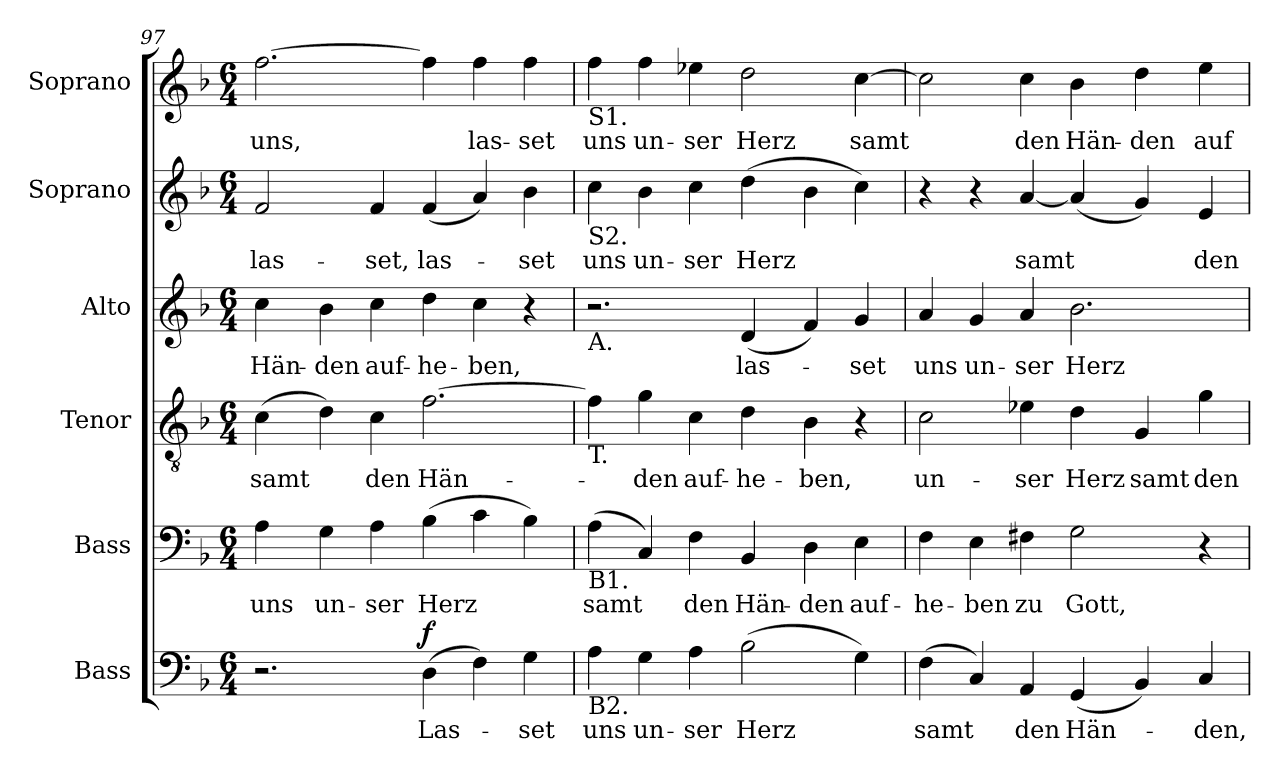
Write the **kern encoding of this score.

**kern	**text	**dynam	**kern	**text	**kern	**text	**kern	**text	**kern	**text	**kern	**text
*part6	*part6	*part6	*part5	*part5	*part4	*part4	*part3	*part3	*part2	*part2	*part1	*part1
*staff6	*staff6	*staff6	*staff5	*staff5	*staff4	*staff4	*staff3	*staff3	*staff2	*staff2	*staff1	*staff1
*I"Bass	*	*	*I"Bass	*	*I"Tenor	*	*I"Alto	*	*I"Soprano	*	*I"Soprano	*
*I'B.	*	*	*I'B.	*	*I'T.	*	*I'A.	*	*I'S.	*	*I'S.	*
*clefF4	*	*	*clefF4	*	*clefGv2	*	*clefG2	*	*clefG2	*	*clefG2	*
*	*	*	*	*	*ITrd7c12	*	*	*	*	*	*	*
*k[b-]	*	*	*k[b-]	*	*k[b-]	*	*k[b-]	*	*k[b-]	*	*k[b-]	*
*F:	*	*	*F:	*	*F:	*	*F:	*	*F:	*	*F:	*
*M6/4	*	*	*M6/4	*	*M6/4	*	*M6/4	*	*M6/4	*	*M6/4	*
=97	=97	=97	=97	=97	=97	=97	=97	=97	=97	=97	=97	=97
!	!	!	!	!LO:LY:b:color=#000000	!	!	!	!	!	!	!	!
!	!	!	!	!	!	!LO:LY:b:color=#000000	!	!	!	!	!	!
!	!	!	!	!	!	!	!	!LO:LY:b:color=#000000	!	!	!	!
!	!	!	!	!	!	!	!	!	!	!LO:LY:b:color=#000000	!	!
!	!	!	!	!	!	!	!	!	!	!	!	!LO:LY:b:color=#000000
2.r	.	.	4Ai\	uns	(4Ci\	samt	4cci\	Hän-	2fi/	las-	[2.ffi\	uns,
!	!	!	!	!LO:LY:b:color=#000000	!	!	!	!	!	!	!	!
!	!	!	!	!	!	!	!	!LO:LY:b:color=#000000	!	!	!	!
.	.	.	4Gi\	un-	4Di\)	.	4b-i\	-den	.	.	.	.
!	!	!	!	!LO:LY:b:color=#000000	!	!	!	!	!	!	!	!
!	!	!	!	!	!	!LO:LY:b:color=#000000	!	!	!	!	!	!
!	!	!	!	!	!	!	!	!LO:LY:b:color=#000000	!	!	!	!
!	!	!	!	!	!	!	!	!	!	!LO:LY:b:color=#000000	!	!
.	.	.	4Ai\	-ser	4Ci\	den	4cci\	auf-	4fi/	-set,	.	.
!	!LO:LY:b:color=#000000	!	!	!	!	!	!	!	!	!	!	!
!	!	!	!	!LO:LY:b:color=#000000	!	!	!	!	!	!	!	!
!	!	!	!	!	!	!LO:LY:b:color=#000000	!	!	!	!	!	!
!	!	!	!	!	!	!	!	!LO:LY:b:color=#000000	!	!	!	!
!	!	!	!	!	!	!	!	!	!	!LO:LY:b:color=#000000	!	!
(4Di\	Las-	f	(4B-i\	Herz	[2.Fi\	Hän-	4ddi\	-he-	(4fi/	las-	4ffi\]	.
!	!	!	!	!	!	!	!	!LO:LY:b:color=#000000	!	!	!	!
!	!	!	!	!	!	!	!	!	!	!	!	!LO:LY:b:color=#000000
4Fi\)	.	.	4ci\	.	.	.	4cci\	-ben,	4ai/)	.	4ffi\	las-
!	!LO:LY:b:color=#000000	!	!	!	!	!	!	!	!	!	!	!
!	!	!	!	!	!	!	!	!	!	!LO:LY:b:color=#000000	!	!
!	!	!	!	!	!	!	!	!	!	!	!	!LO:LY:b:color=#000000
4Gi\	-set	.	4B-i\)	.	.	.	4r	.	4b-i\	-set	4ffi\	-set
!!LO:PB:g=z
=98	=98	=98	=98	=98	=98	=98	=98	=98	=98	=98	=98	=98
!	!LO:LY:b:color=#000000	!	!	!	!	!	!	!	!	!	!	!
!	!	!	!	!LO:LY:b:color=#000000	!	!	!	!	!	!	!	!
!	!	!	!	!	!	!	!	!	!	!LO:LY:b:color=#000000	!	!
!	!	!	!	!	!	!	!	!	!	!	!LO:TX:b:t=S1.	!
!	!	!	!	!	!	!	!	!	!LO:TX:b:t=S2.	!	!	!
!	!	!	!	!	!	!	!LO:TX:b:t=A.	!	!	!	!	!
!	!	!	!	!	!LO:TX:b:t=T.	!	!	!	!	!	!	!
!	!	!	!LO:TX:b:t=B1.	!	!	!	!	!	!	!	!	!
!LO:TX:b:t=B2.	!	!	!	!	!	!	!	!	!	!	!	!
!	!	!	!	!	!	!	!	!	!	!	!	!LO:LY:b:color=#000000
4Ai\	uns	.	(4Ai\	samt	4Fi\]	.	2.r	.	4cci\	uns	4ffi\	uns
!	!LO:LY:b:color=#000000	!	!	!	!	!	!	!	!	!	!	!
!	!	!	!	!	!	!LO:LY:b:color=#000000	!	!	!	!	!	!
!	!	!	!	!	!	!	!	!	!	!LO:LY:b:color=#000000	!	!
!	!	!	!	!	!	!	!	!	!	!	!	!LO:LY:b:color=#000000
4Gi\	un-	.	4Ci/)	.	4Gi\	-den	.	.	4b-i\	un-	4ffi\	un-
!	!LO:LY:b:color=#000000	!	!	!	!	!	!	!	!	!	!	!
!	!	!	!	!LO:LY:b:color=#000000	!	!	!	!	!	!	!	!
!	!	!	!	!	!	!LO:LY:b:color=#000000	!	!	!	!	!	!
!	!	!	!	!	!	!	!	!	!	!LO:LY:b:color=#000000	!	!
!	!	!	!	!	!	!	!	!	!	!	!	!LO:LY:b:color=#000000
4Ai\	-ser	.	4Fi\	den	4Ci\	auf-	.	.	4cci\	-ser	4ee-Xi\	-ser
!	!LO:LY:b:color=#000000	!	!	!	!	!	!	!	!	!	!	!
!	!	!	!	!LO:LY:b:color=#000000	!	!	!	!	!	!	!	!
!	!	!	!	!	!	!LO:LY:b:color=#000000	!	!	!	!	!	!
!	!	!	!	!	!	!	!	!LO:LY:b:color=#000000	!	!	!	!
!	!	!	!	!	!	!	!	!	!	!LO:LY:b:color=#000000	!	!
!	!	!	!	!	!	!	!	!	!	!	!	!LO:LY:b:color=#000000
(2B-i\	Herz	.	4BB-i/	Hän-	4Di\	-he-	(4di/	las-	(4ddi\	Herz	2ddi\	Herz
!	!	!	!	!LO:LY:b:color=#000000	!	!	!	!	!	!	!	!
!	!	!	!	!	!	!LO:LY:b:color=#000000	!	!	!	!	!	!
.	.	.	4Di\	-den	4BB-i\	-ben,	4fi/)	.	4b-i\	.	.	.
!	!	!	!	!LO:LY:b:color=#000000	!	!	!	!	!	!	!	!
!	!	!	!	!	!	!	!	!LO:LY:b:color=#000000	!	!	!	!
!	!	!	!	!	!	!	!	!	!	!	!	!LO:LY:b:color=#000000
4Gi\)	.	.	4Ei\	auf-	4r	.	4gi/	-set	4cci\)	.	[4cci\	samt
=99	=99	=99	=99	=99	=99	=99	=99	=99	=99	=99	=99	=99
!	!LO:LY:b:color=#000000	!	!	!	!	!	!	!	!	!	!	!
!	!	!	!	!LO:LY:b:color=#000000	!	!	!	!	!	!	!	!
!	!	!	!	!	!	!LO:LY:b:color=#000000	!	!	!	!	!	!
!	!	!	!	!	!	!	!	!LO:LY:b:color=#000000	!	!	!	!
(4Fi\	samt	.	4Fi\	-he-	2Ci\	un-	4ai/	uns	4r	.	2cci\]	.
!	!	!	!	!LO:LY:b:color=#000000	!	!	!	!	!	!	!	!
!	!	!	!	!	!	!	!	!LO:LY:b:color=#000000	!	!	!	!
4Ci/)	.	.	4Ei\	-ben	.	.	4gi/	un-	4r	.	.	.
!	!LO:LY:b:color=#000000	!	!	!	!	!	!	!	!	!	!	!
!	!	!	!	!LO:LY:b:color=#000000	!	!	!	!	!	!	!	!
!	!	!	!	!	!	!LO:LY:b:color=#000000	!	!	!	!	!	!
!	!	!	!	!	!	!	!	!LO:LY:b:color=#000000	!	!	!	!
!	!	!	!	!	!	!	!	!	!	!LO:LY:b:color=#000000	!	!
!	!	!	!	!	!	!	!	!	!	!	!	!LO:LY:b:color=#000000
4AAi/	den	.	4F#Xi\	zu	4E-Xi\	-ser	4ai/	-ser	[4ai/	samt	4cci\	den
!	!LO:LY:b:color=#000000	!	!	!	!	!	!	!	!	!	!	!
!	!	!	!	!LO:LY:b:color=#000000	!	!	!	!	!	!	!	!
!	!	!	!	!	!	!LO:LY:b:color=#000000	!	!	!	!	!	!
!	!	!	!	!	!	!	!	!LO:LY:b:color=#000000	!	!	!	!
!	!	!	!	!	!	!	!	!	!	!	!	!LO:LY:b:color=#000000
(4GGi/	Hän-	.	2Gi\	Gott,	4Di\	Herz	2.b-i\	Herz	(4ai/]	.	4b-i\	Hän-
!	!	!	!	!	!	!LO:LY:b:color=#000000	!	!	!	!	!	!
!	!	!	!	!	!	!	!	!	!	!	!	!LO:LY:b:color=#000000
4BB-i/)	.	.	.	.	4GGi/	samt	.	.	4gi/)	.	4ddi\	-den
!	!LO:LY:b:color=#000000	!	!	!	!	!	!	!	!	!	!	!
!	!	!	!	!	!	!LO:LY:b:color=#000000	!	!	!	!	!	!
!	!	!	!	!	!	!	!	!	!	!LO:LY:b:color=#000000	!	!
!	!	!	!	!	!	!	!	!	!	!	!	!LO:LY:b:color=#000000
4Ci/	-den,	.	4r	.	4Gi\	den	.	.	4ei/	den	4eei\	auf-
=	=	=	=	=	=	=	=	=	=	=	=	=
*-	*-	*-	*-	*-	*-	*-	*-	*-	*-	*-	*-	*-
